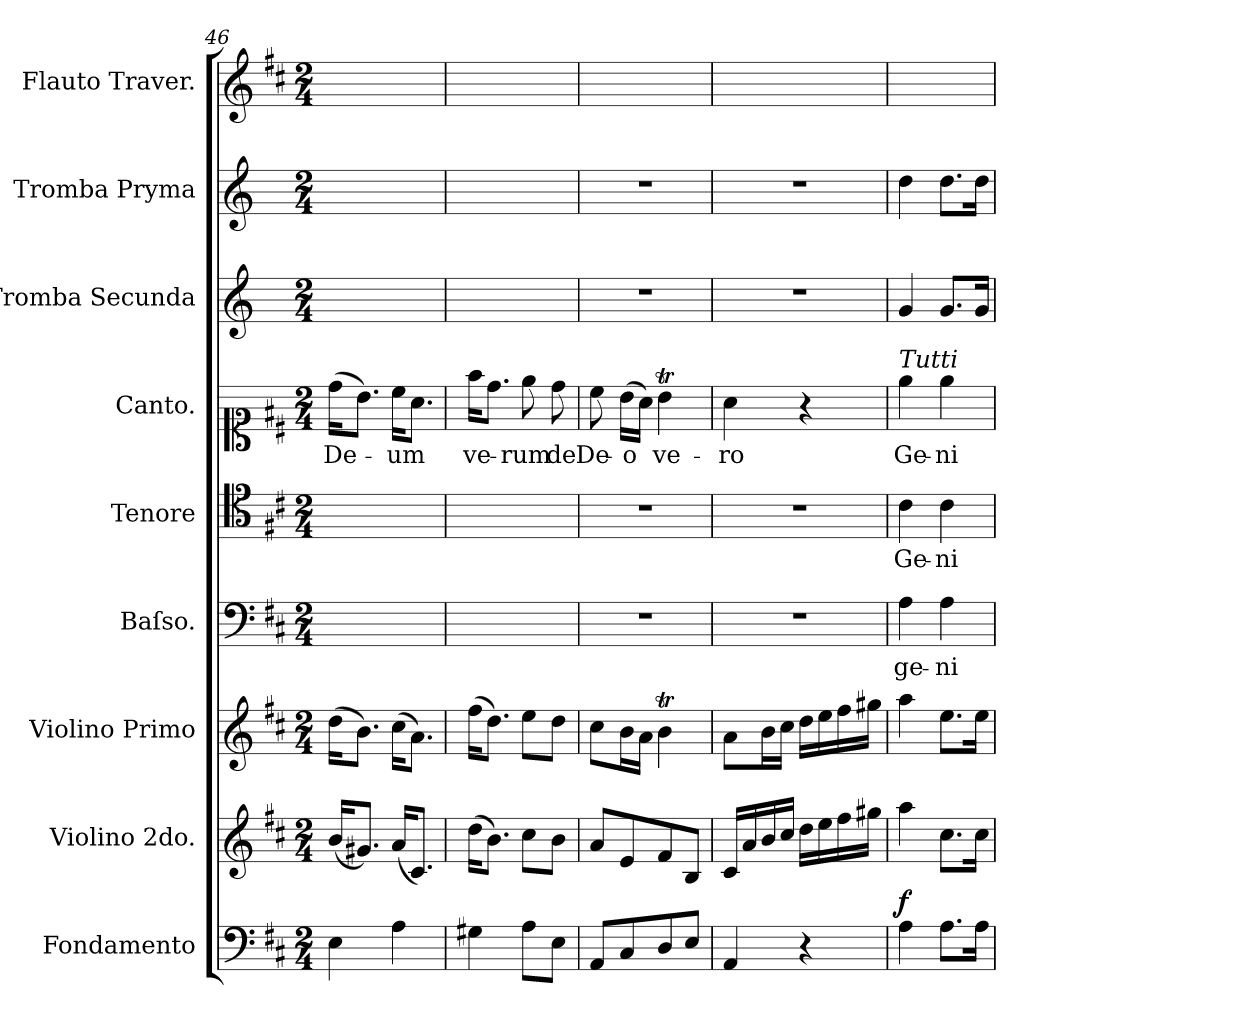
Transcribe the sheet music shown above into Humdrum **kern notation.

**kern	**dynam	**kern	**kern	**kern	**text	**kern	**text	**kern	**text	**kern	**kern	**kern
*part9	*part9	*part8	*part7	*part6	*part6	*part5	*part5	*part4	*part4	*part3	*part2	*part1
*staff9	*staff9	*staff8	*staff7	*staff6	*staff6	*staff5	*staff5	*staff4	*staff4	*staff3	*staff2	*staff1
*I"Fondamento	*	*I"Violino 2do.	*I"Violino Primo	*I"Baſso.	*	*I"Tenore	*	*I"Canto.	*	*I"Tromba Secunda	*I"Tromba Pryma	*I"Flauto Traver.
*I'B.c.	*	*I'V-no II	*I'V-no I	*I'B.	*	*I'T.	*	*I'C.	*	*I'Tr-ba II	*I'Tr-ba I	*I'Fl.
*clefF4	*	*clefG2	*clefG2	*clefF4	*	*clefC4	*	*clefC1	*	*clefG2	*clefG2	*clefG2
*	*	*	*	*	*	*	*	*	*	*ITrd-1c-2	*ITrd-1c-2	*
*k[f#c#]	*	*k[f#c#]	*k[f#c#]	*k[f#c#]	*	*k[f#c#]	*	*k[f#c#]	*	*k[f#c#]	*k[f#c#]	*k[f#c#]
*M2/4	*	*M2/4	*M2/4	*M2/4	*	*M2/4	*	*M2/4	*	*M2/4	*M2/4	*M2/4
=46	=46	=46	=46	=46	=46	=46	=46	=46	=46	=46	=46	=46
4E\	.	(<16b/KL	(>16dd\KL	2ryy	.	2ryy	.	(>16dd\KL	De-	2ryy	2ryy	2ryy
.	.	8.g#X/J)	8.b\J)	.	.	.	.	8.b\J)	.	.	.	.
4A\	.	(<16a/KL	(>16cc#\KL	.	.	.	.	16cc#\KL	-um	.	.	.
.	.	8.c#/J)	8.a\J)	.	.	.	.	8.a\J	.	.	.	.
=47	=47	=47	=47	=47	=47	=47	=47	=47	=47	=47	=47	=47
4G#X\	.	(>16dd\KL	(>16ff#\KL	2ryy	.	2ryy	.	16ff#\KL	ve-	2ryy	2ryy	2ryy
.	.	8.b\J)	8.dd\J)	.	.	.	.	8.dd\J	.	.	.	.
8A\L	.	8cc#\L	8ee\L	.	.	.	.	8ee\	-rum	.	.	.
8E\J	.	8b\J	8dd\J	.	.	.	.	8dd\	de	.	.	.
=48	=48	=48	=48	=48	=48	=48	=48	=48	=48	=48	=48	=48
8AA/L	.	8a/L	8cc#\L	2r	.	2r	.	8cc#\	De-	2r	2r	2ryy
8C#/	.	8e/	16b\L	.	.	.	.	(>16b\LL	-o	.	.	.
.	.	.	16a\JJ	.	.	.	.	16a\JJ)	.	.	.	.
8D/	.	8f#/	4bT\	.	.	.	.	4bT\	ve-	.	.	.
8E/J	.	8B/J	.	.	.	.	.	.	.	.	.	.
=49	=49	=49	=49	=49	=49	=49	=49	=49	=49	=49	=49	=49
4AA/	.	16c#/LL	8a\L	2r	.	2r	.	4a\	-ro	2r	2r	2ryy
.	.	16a/	.	.	.	.	.	.	.	.	.	.
.	.	16b/	16b\L	.	.	.	.	.	.	.	.	.
.	.	16cc#/JJ	16cc#\JJ	.	.	.	.	.	.	.	.	.
4r	.	16dd\LL	16dd\LL	.	.	.	.	4r	.	.	.	.
.	.	16ee\	16ee\	.	.	.	.	.	.	.	.	.
.	.	16ff#\	16ff#\	.	.	.	.	.	.	.	.	.
.	.	16gg#X\JJ	16gg#X\JJ	.	.	.	.	.	.	.	.	.
=50	=50	=50	=50	=50	=50	=50	=50	=50	=50	=50	=50	=50
!	!	!	!	!	!	!	!	!LO:TX:a:i:t=Tutti	!	!	!	!
!	!LO:DY:a	!	!	!	!	!	!	!	!	!	!	!
4A\	f	4aa\	4aa\	4A\	ge-	4c#\	Ge-	4ee\	Ge-	4a/	4ee\	2ryy
8.A\L	.	8.cc#\L	8.ee\L	4A\	-ni-	4c#\	-ni-	4ee\	-ni-	8.a/L	8.ee\L	.
16A\Jk	.	16cc#\Jk	16ee\Jk	.	.	.	.	.	.	16a/Jk	16ee\Jk	.
=	=	=	=	=	=	=	=	=	=	=	=	=
*-	*-	*-	*-	*-	*-	*-	*-	*-	*-	*-	*-	*-
